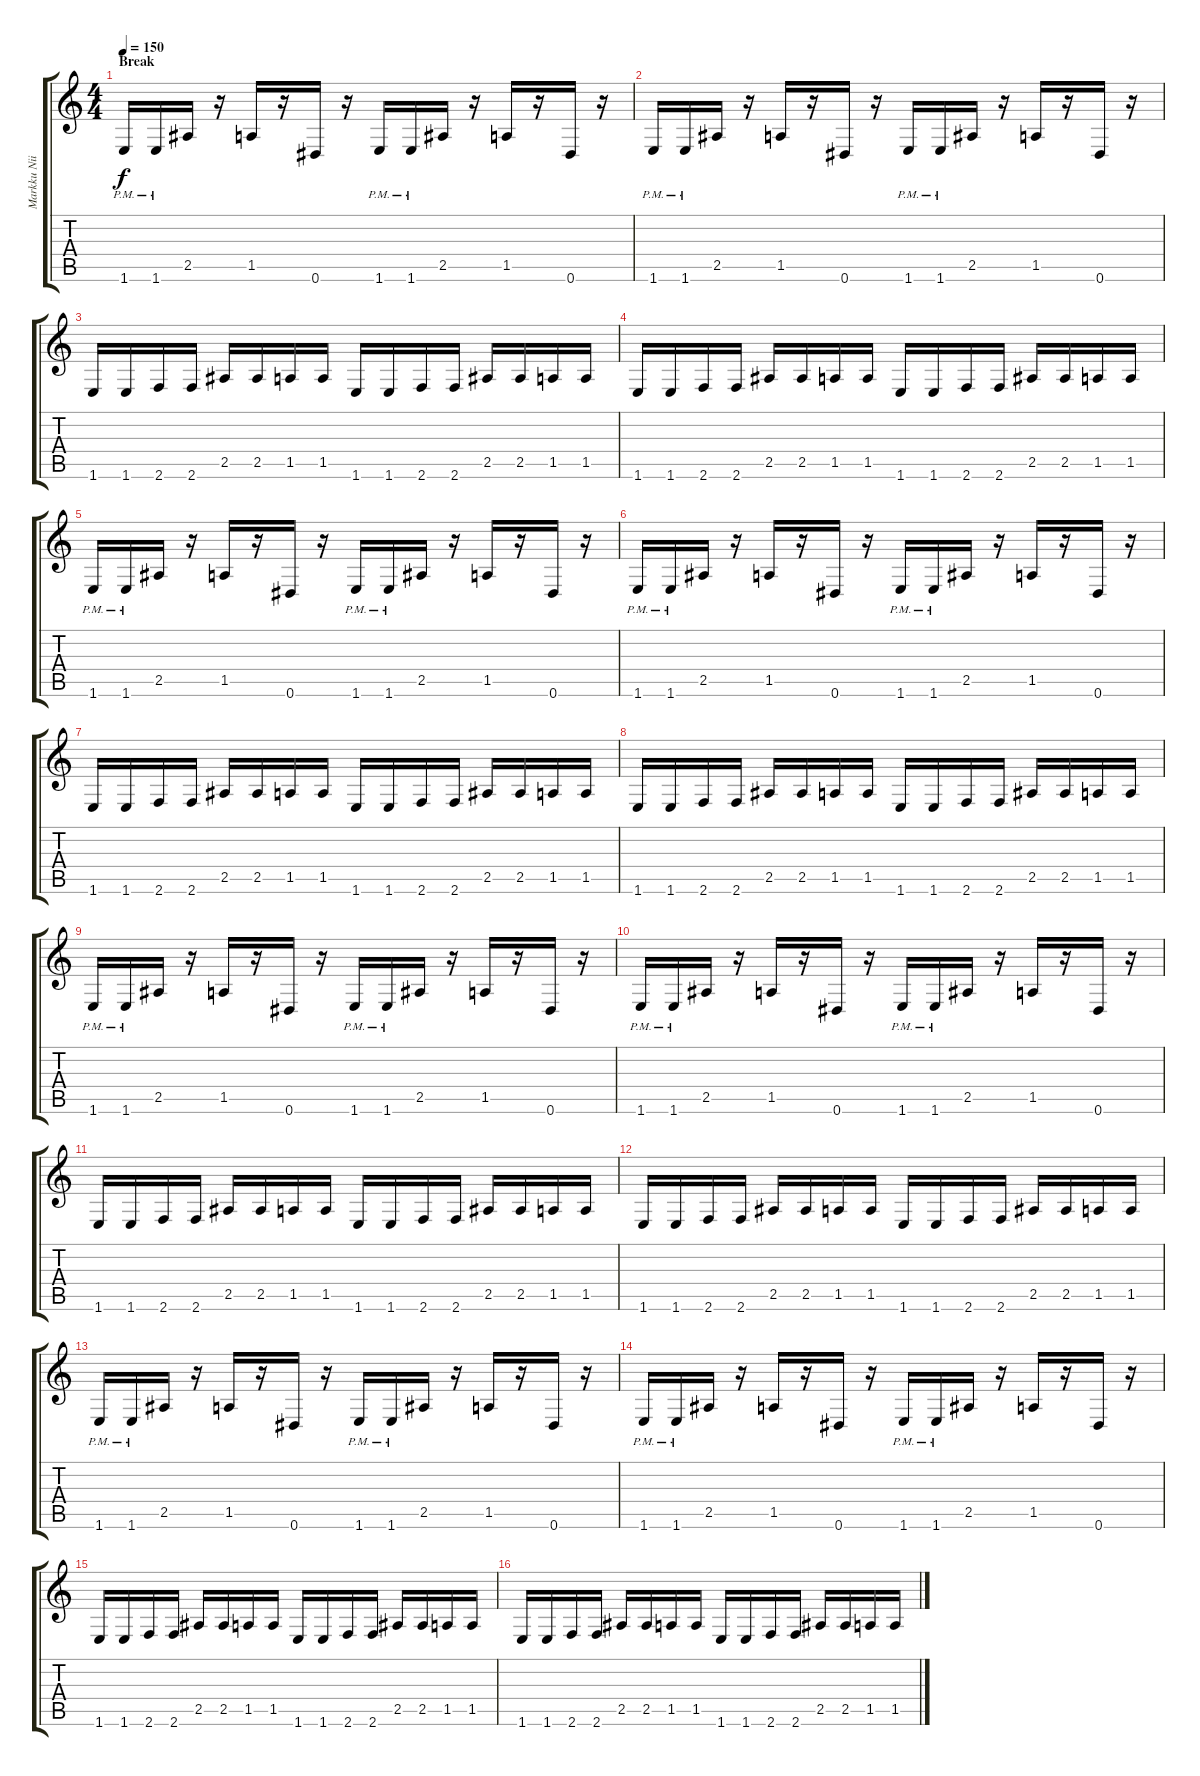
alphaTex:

\track ("Markku Niiranen" "Markku Nii") {instrument distortionguitar}
\staff {score tabs}
\tuning (Eb4 Bb3 Gb3 Db3 Ab2 Eb2) {hide}
\ts (4 4)
\section ("" "Break")
\tempo 150
\clef g2
\ks c
1.6{pm}.16{dy f} 1.6{pm}.16 2.5.16 r.16 1.5.16 r.16 0.6.16 r.16 1.6{pm}.16 1.6{pm}.16 2.5.16 r.16 1.5.16 r.16 0.6.16 r.16 |
1.6{pm}.16 1.6{pm}.16 2.5.16 r.16 1.5.16 r.16 0.6.16 r.16 1.6{pm}.16 1.6{pm}.16 2.5.16 r.16 1.5.16 r.16 0.6.16 r.16 |
1.6.16 1.6.16 2.6.16 2.6.16 2.5.16 2.5.16 1.5.16 1.5.16 1.6.16 1.6.16 2.6.16 2.6.16 2.5.16 2.5.16 1.5.16 1.5.16 |
1.6.16 1.6.16 2.6.16 2.6.16 2.5.16 2.5.16 1.5.16 1.5.16 1.6.16 1.6.16 2.6.16 2.6.16 2.5.16 2.5.16 1.5.16 1.5.16 |
1.6{pm}.16 1.6{pm}.16 2.5.16 r.16 1.5.16 r.16 0.6.16 r.16 1.6{pm}.16 1.6{pm}.16 2.5.16 r.16 1.5.16 r.16 0.6.16 r.16 |
1.6{pm}.16 1.6{pm}.16 2.5.16 r.16 1.5.16 r.16 0.6.16 r.16 1.6{pm}.16 1.6{pm}.16 2.5.16 r.16 1.5.16 r.16 0.6.16 r.16 |
1.6.16 1.6.16 2.6.16 2.6.16 2.5.16 2.5.16 1.5.16 1.5.16 1.6.16 1.6.16 2.6.16 2.6.16 2.5.16 2.5.16 1.5.16 1.5.16 |
1.6.16 1.6.16 2.6.16 2.6.16 2.5.16 2.5.16 1.5.16 1.5.16 1.6.16 1.6.16 2.6.16 2.6.16 2.5.16 2.5.16 1.5.16 1.5.16 |
\section ("" "")
1.6{pm}.16 1.6{pm}.16 2.5.16 r.16 1.5.16 r.16 0.6.16 r.16 1.6{pm}.16 1.6{pm}.16 2.5.16 r.16 1.5.16 r.16 0.6.16 r.16 |
1.6{pm}.16 1.6{pm}.16 2.5.16 r.16 1.5.16 r.16 0.6.16 r.16 1.6{pm}.16 1.6{pm}.16 2.5.16 r.16 1.5.16 r.16 0.6.16 r.16 |
1.6.16 1.6.16 2.6.16 2.6.16 2.5.16 2.5.16 1.5.16 1.5.16 1.6.16 1.6.16 2.6.16 2.6.16 2.5.16 2.5.16 1.5.16 1.5.16 |
1.6.16 1.6.16 2.6.16 2.6.16 2.5.16 2.5.16 1.5.16 1.5.16 1.6.16 1.6.16 2.6.16 2.6.16 2.5.16 2.5.16 1.5.16 1.5.16 |
1.6{pm}.16 1.6{pm}.16 2.5.16 r.16 1.5.16 r.16 0.6.16 r.16 1.6{pm}.16 1.6{pm}.16 2.5.16 r.16 1.5.16 r.16 0.6.16 r.16 |
1.6{pm}.16 1.6{pm}.16 2.5.16 r.16 1.5.16 r.16 0.6.16 r.16 1.6{pm}.16 1.6{pm}.16 2.5.16 r.16 1.5.16 r.16 0.6.16 r.16 |
1.6.16 1.6.16 2.6.16 2.6.16 2.5.16 2.5.16 1.5.16 1.5.16 1.6.16 1.6.16 2.6.16 2.6.16 2.5.16 2.5.16 1.5.16 1.5.16 |
1.6.16 1.6.16 2.6.16 2.6.16 2.5.16 2.5.16 1.5.16 1.5.16 1.6.16 1.6.16 2.6.16 2.6.16 2.5.16 2.5.16 1.5.16 1.5.16
